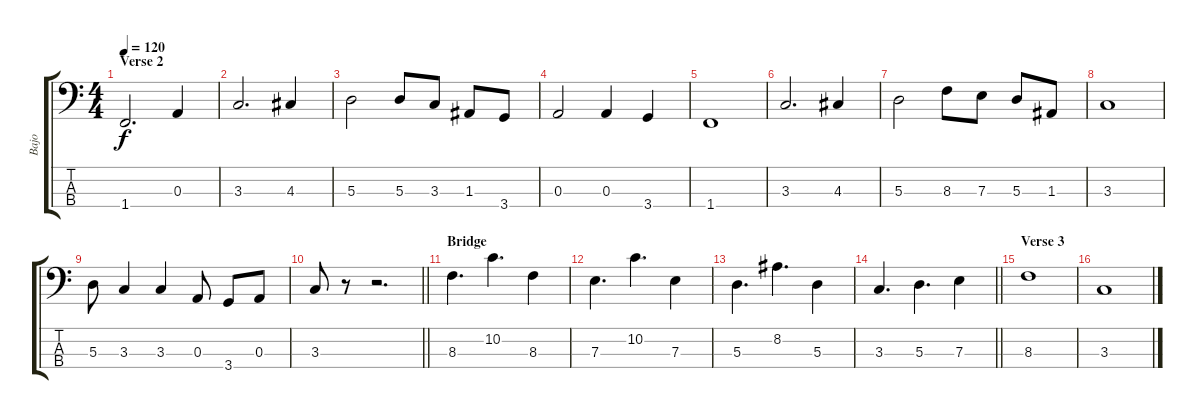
\track ("Bajo" "Bajo") {instrument electricbassfinger}
\staff {score tabs}
\tuning (G2 D2 A1 E1) {hide}
\ts (4 4)
\section ("" "Verse 2")
\tempo 120
\clef f4
\ks c
1.4.2{d dy f} 0.3.4 |
3.3.2{d} 4.3.4 |
5.3.2 5.3.8 3.3.8 1.3.8 3.4.8 |
0.3.2 0.3.4 3.4.4 |
1.4.1 |
3.3.2{d} 4.3.4 |
5.3.2 8.3.8 7.3.8 5.3.8 1.3.8 |
3.3.1 |
5.3.8 3.3.4 3.3.4 0.3.8 3.4.8 0.3.8 |
\barLineRight lightlight
3.3.8 r.8 r.2{d} |
\section ("" "Bridge")
8.3.4{d} 10.2.4{d} 8.3.4 |
7.3.4{d} 10.2.4{d} 7.3.4 |
5.3.4{d} 8.2.4{d} 5.3.4 |
\barLineRight lightlight
3.3.4{d} 5.3.4{d} 7.3.4 |
\section ("" "Verse 3")
8.3.1 |
3.3.1
